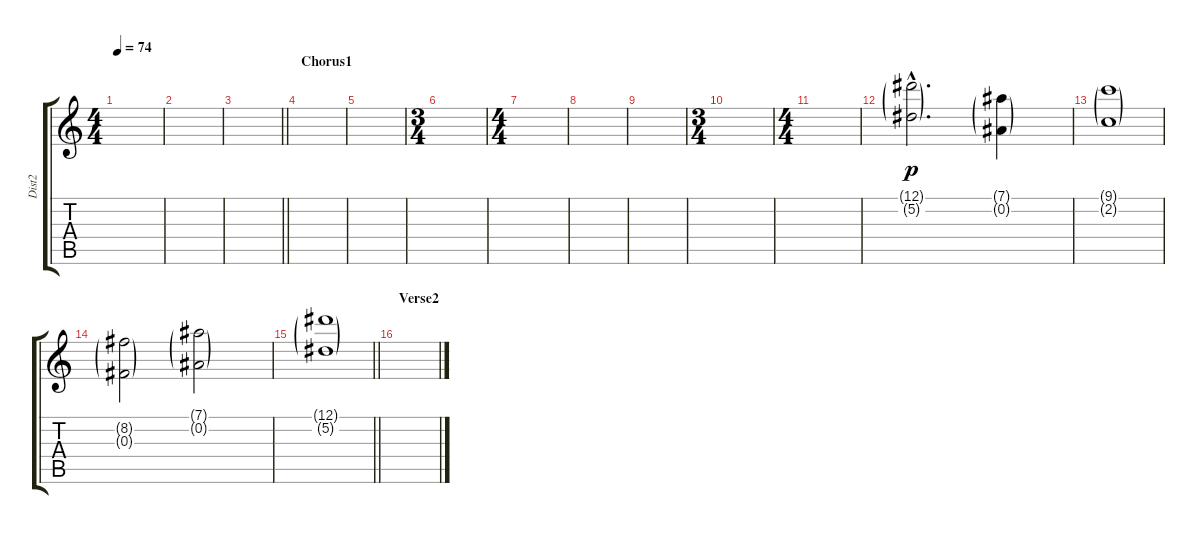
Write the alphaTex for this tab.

\track ("Dist2" "Dist2") {instrument distortionguitar}
\staff {score tabs}
\tuning (Eb4 Bb3 Gb3 Db3 Ab2 Eb2) {hide}
\ts (4 4)
\tempo 74
\clef g2
\ks c
|
|
\barLineRight lightlight
|
\section ("" "Chorus1")
|
|
\ts (3 4)
|
\ts (4 4)
|
|
|
\ts (3 4)
|
\ts (4 4)
|
(12.1{g hac} 5.2{g hac}).2{d dy p} (7.1{g} 0.2{g}).4 |
(9.1{g} 2.2{g}).1 |
(8.2{g} 0.3{g}).2 (7.1{g} 0.2{g}).2 |
\barLineRight lightlight
(12.1{g} 5.2{g}).1 |
\section ("" "Verse2")
